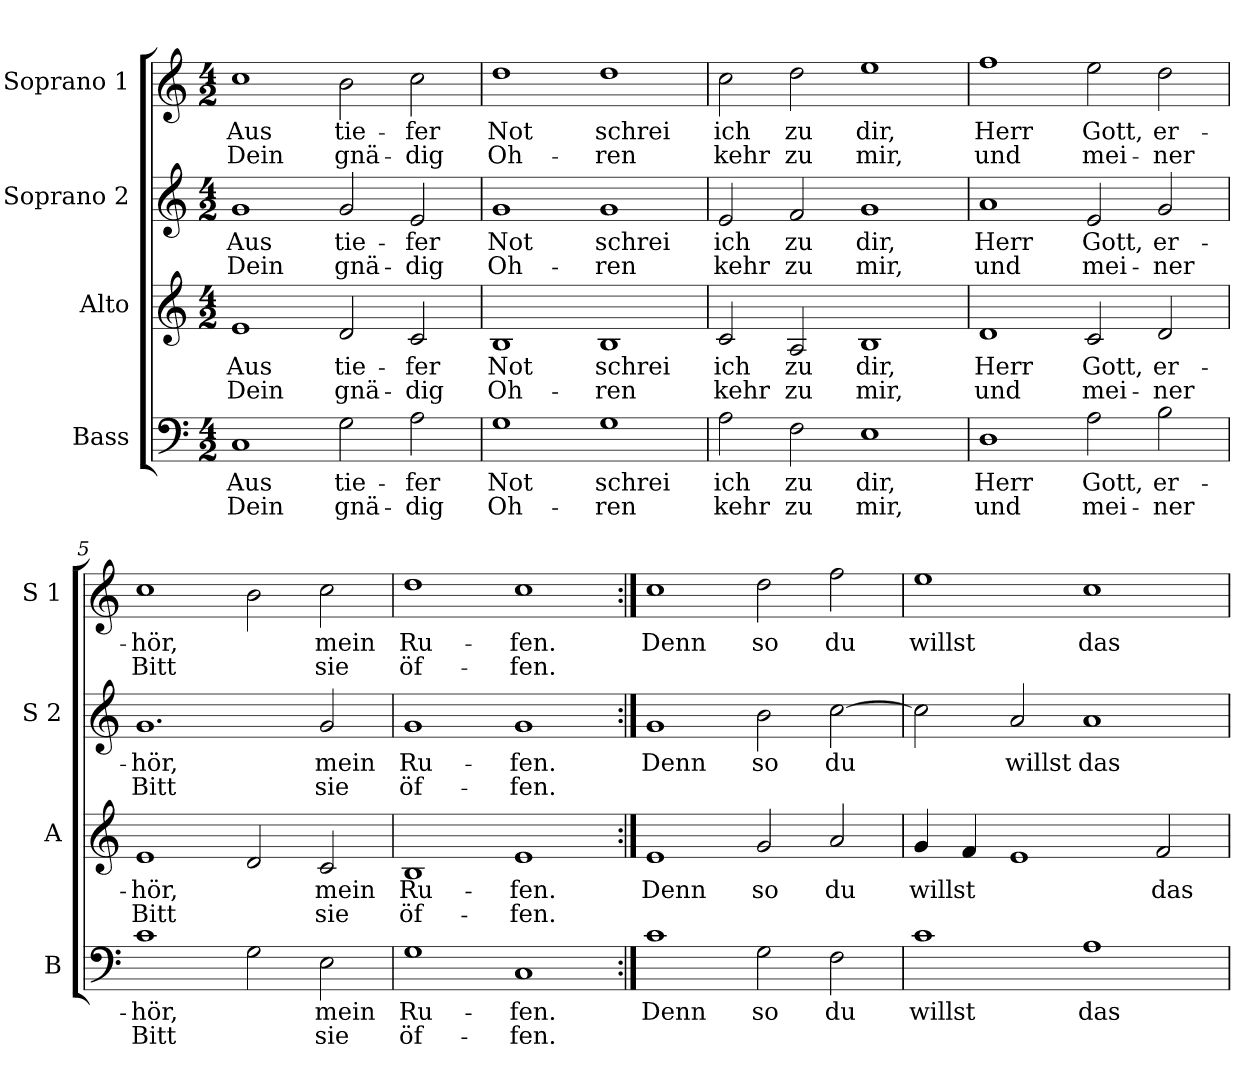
**kern	**text	**text	**kern	**text	**text	**kern	**text	**text	**kern	**text	**text
*part4	*part4	*part4	*part3	*part3	*part3	*part2	*part2	*part2	*part1	*part1	*part1
*staff4	*staff4	*staff4	*staff3	*staff3	*staff3	*staff2	*staff2	*staff2	*staff1	*staff1	*staff1
*I"Bass	*	*	*I"Alto	*	*	*I"Soprano 2	*	*	*I"Soprano 1	*	*
*I'B	*	*	*I'A	*	*	*I'S 2	*	*	*I'S 1	*	*
*clefF4	*	*	*clefG2	*	*	*clefG2	*	*	*clefG2	*	*
*k[]	*	*	*k[]	*	*	*k[]	*	*	*k[]	*	*
*C:	*	*	*C:	*	*	*C:	*	*	*C:	*	*
*M4/2	*	*	*M4/2	*	*	*M4/2	*	*	*M4/2	*	*
=1	=1	=1	=1	=1	=1	=1	=1	=1	=1	=1	=1
!	!LO:LY:b	!LO:LY:b	!	!LO:LY:b	!LO:LY:b	!	!LO:LY:b	!LO:LY:b	!	!LO:LY:b	!LO:LY:b
1C	Aus	Dein	1e	Aus	Dein	1g	Aus	Dein	1cc	Aus	Dein
!	!LO:LY:b	!LO:LY:b	!	!LO:LY:b	!LO:LY:b	!	!LO:LY:b	!LO:LY:b	!	!LO:LY:b	!LO:LY:b
2G\	tie-	gnä-	2d/	tie-	gnä-	2g/	tie-	gnä-	2b\	tie-	gnä-
!	!LO:LY:b	!LO:LY:b	!	!LO:LY:b	!LO:LY:b	!	!LO:LY:b	!LO:LY:b	!	!LO:LY:b	!LO:LY:b
2A\	-fer	-dig	2c/	-fer	-dig	2e/	-fer	-dig	2cc\	-fer	-dig
=2	=2	=2	=2	=2	=2	=2	=2	=2	=2	=2	=2
!	!LO:LY:b	!LO:LY:b	!	!LO:LY:b	!LO:LY:b	!	!LO:LY:b	!LO:LY:b	!	!LO:LY:b	!LO:LY:b
1G	Not	Oh-	1B	Not	Oh-	1g	Not	Oh-	1dd	Not	Oh-
!	!LO:LY:b	!LO:LY:b	!	!LO:LY:b	!LO:LY:b	!	!LO:LY:b	!LO:LY:b	!	!LO:LY:b	!LO:LY:b
1G	schrei	-ren	1B	schrei	-ren	1g	schrei	-ren	1dd	schrei	-ren
=3	=3	=3	=3	=3	=3	=3	=3	=3	=3	=3	=3
!	!LO:LY:b	!LO:LY:b	!	!LO:LY:b	!LO:LY:b	!	!LO:LY:b	!LO:LY:b	!	!LO:LY:b	!LO:LY:b
2A\	ich	kehr	2c/	ich	kehr	2e/	ich	kehr	2cc\	ich	kehr
!	!LO:LY:b	!LO:LY:b	!	!LO:LY:b	!LO:LY:b	!	!LO:LY:b	!LO:LY:b	!	!LO:LY:b	!LO:LY:b
2F\	zu	zu	2A/	zu	zu	2f/	zu	zu	2dd\	zu	zu
!	!LO:LY:b	!LO:LY:b	!	!LO:LY:b	!LO:LY:b	!	!LO:LY:b	!LO:LY:b	!	!LO:LY:b	!LO:LY:b
1E	dir,	mir,	1B	dir,	mir,	1g	dir,	mir,	1ee	dir,	mir,
=4	=4	=4	=4	=4	=4	=4	=4	=4	=4	=4	=4
!	!LO:LY:b	!LO:LY:b	!	!LO:LY:b	!LO:LY:b	!	!LO:LY:b	!LO:LY:b	!	!LO:LY:b	!LO:LY:b
1D	Herr	und	1d	Herr	und	1a	Herr	und	1ff	Herr	und
!	!LO:LY:b	!LO:LY:b	!	!LO:LY:b	!LO:LY:b	!	!LO:LY:b	!LO:LY:b	!	!LO:LY:b	!LO:LY:b
2A\	Gott,	mei-	2c/	Gott,	mei-	2e/	Gott,	mei-	2ee\	Gott,	mei-
!	!LO:LY:b	!LO:LY:b	!	!LO:LY:b	!LO:LY:b	!	!LO:LY:b	!LO:LY:b	!	!LO:LY:b	!LO:LY:b
2B\	er-	-ner	2d/	er-	-ner	2g/	er-	-ner	2dd\	er-	-ner
!!LO:LB:g=z
=5	=5	=5	=5	=5	=5	=5	=5	=5	=5	=5	=5
!	!LO:LY:b	!LO:LY:b	!	!LO:LY:b	!LO:LY:b	!	!LO:LY:b	!LO:LY:b	!	!LO:LY:b	!LO:LY:b
1c	-hör,	Bitt	1e	-hör,	Bitt	1.g	-hör,	Bitt	1cc	-hör,	Bitt
2G\	.	.	2d/	.	.	.	.	.	2b\	.	.
!	!LO:LY:b	!LO:LY:b	!	!LO:LY:b	!LO:LY:b	!	!LO:LY:b	!LO:LY:b	!	!LO:LY:b	!LO:LY:b
2E\	mein	sie	2c/	mein	sie	2g/	mein	sie	2cc\	mein	sie
=6	=6	=6	=6	=6	=6	=6	=6	=6	=6	=6	=6
!	!LO:LY:b	!LO:LY:b	!	!LO:LY:b	!LO:LY:b	!	!LO:LY:b	!LO:LY:b	!	!LO:LY:b	!LO:LY:b
1G	Ru-	öf-	1B	Ru-	öf-	1g	Ru-	öf-	1dd	Ru-	öf-
!	!LO:LY:b	!LO:LY:b	!	!LO:LY:b	!LO:LY:b	!	!LO:LY:b	!LO:LY:b	!	!LO:LY:b	!LO:LY:b
1C	-fen.	-fen.	1e	-fen.	-fen.	1g	-fen.	-fen.	1cc	-fen.	-fen.
=7:|!	=7:|!	=7:|!	=7:|!	=7:|!	=7:|!	=7:|!	=7:|!	=7:|!	=7:|!	=7:|!	=7:|!
!	!LO:LY:b	!	!	!LO:LY:b	!	!	!LO:LY:b	!	!	!LO:LY:b	!
1c	Denn	.	1e	Denn	.	1g	Denn	.	1cc	Denn	.
!	!LO:LY:b	!	!	!LO:LY:b	!	!	!LO:LY:b	!	!	!LO:LY:b	!
2G\	so	.	2g/	so	.	2b\	so	.	2dd\	so	.
!	!LO:LY:b	!	!	!LO:LY:b	!	!	!LO:LY:b	!	!	!LO:LY:b	!
2F\	du	.	2a/	du	.	[2cc\	du	.	2ff\	du	.
=8	=8	=8	=8	=8	=8	=8	=8	=8	=8	=8	=8
!	!LO:LY:b	!	!	!LO:LY:b	!	!	!	!	!	!LO:LY:b	!
1c	willst	.	4g/	willst	.	2cc\]	.	.	1ee	willst	.
.	.	.	4f/	.	.	.	.	.	.	.	.
!	!	!	!	!	!	!	!LO:LY:b	!	!	!	!
.	.	.	1e	.	.	2a/	willst	.	.	.	.
!	!LO:LY:b	!	!	!	!	!	!LO:LY:b	!	!	!LO:LY:b	!
1A	das	.	.	.	.	1a	das	.	1cc	das	.
!	!	!	!	!LO:LY:b	!	!	!	!	!	!	!
.	.	.	2f/	das	.	.	.	.	.	.	.
=	=	=	=	=	=	=	=	=	=	=	=
*-	*-	*-	*-	*-	*-	*-	*-	*-	*-	*-	*-
